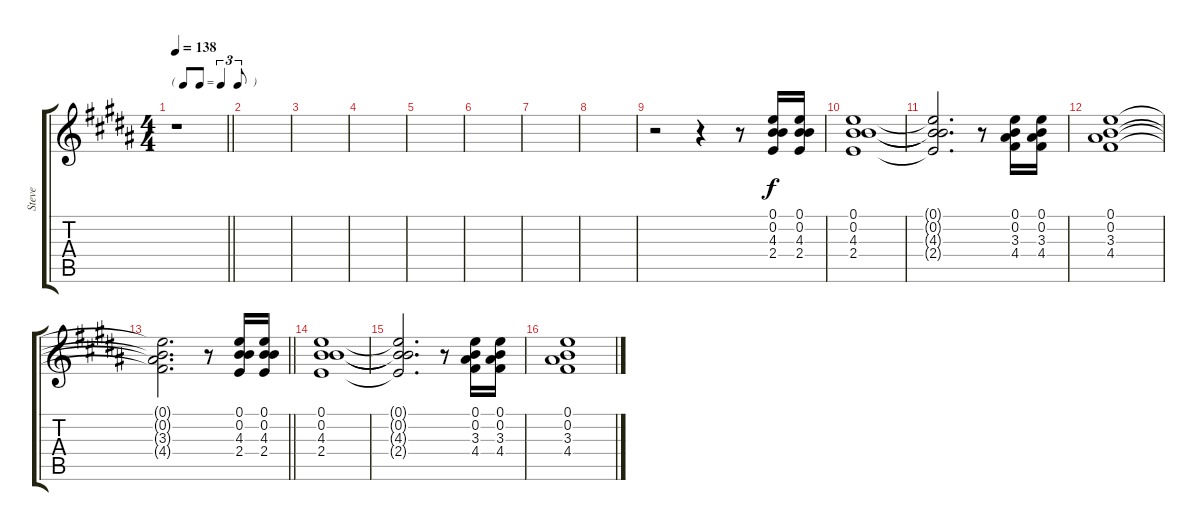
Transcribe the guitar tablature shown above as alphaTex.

\track ("Steve" "Steve") {instrument distortionguitar}
\staff {score tabs}
\tuning (E4 B3 G3 D3 A2 E2) {hide}
\ts (4 4)
\tf triplet8th
\tempo 138
\clef g2
\barLineRight lightlight
\ks b
r.1{dy f instrument distortionguitar} |
|
|
|
|
|
|
|
r.2 r.4 r.8 (0.1 0.2 4.3 2.4).16 (0.1 0.2 4.3 2.4).16 |
(0.1 0.2 4.3 2.4).1 |
(0.1{t} 0.2{t} 4.3{t} 2.4{t}).2{d} r.8 (0.1 0.2 3.3 4.4).16 (0.1 0.2 3.3 4.4).16 |
(0.1 0.2 3.3 4.4).1 |
\barLineRight lightlight
(0.1{t} 0.2{t} 3.3{t} 4.4{t}).2{d} r.8 (0.1 0.2 4.3 2.4).16 (0.1 0.2 4.3 2.4).16 |
(0.1 0.2 4.3 2.4).1 |
(0.1{t} 0.2{t} 4.3{t} 2.4{t}).2{d} r.8 (0.1 0.2 3.3 4.4).16 (0.1 0.2 3.3 4.4).16 |
(0.1 0.2 3.3 4.4).1
